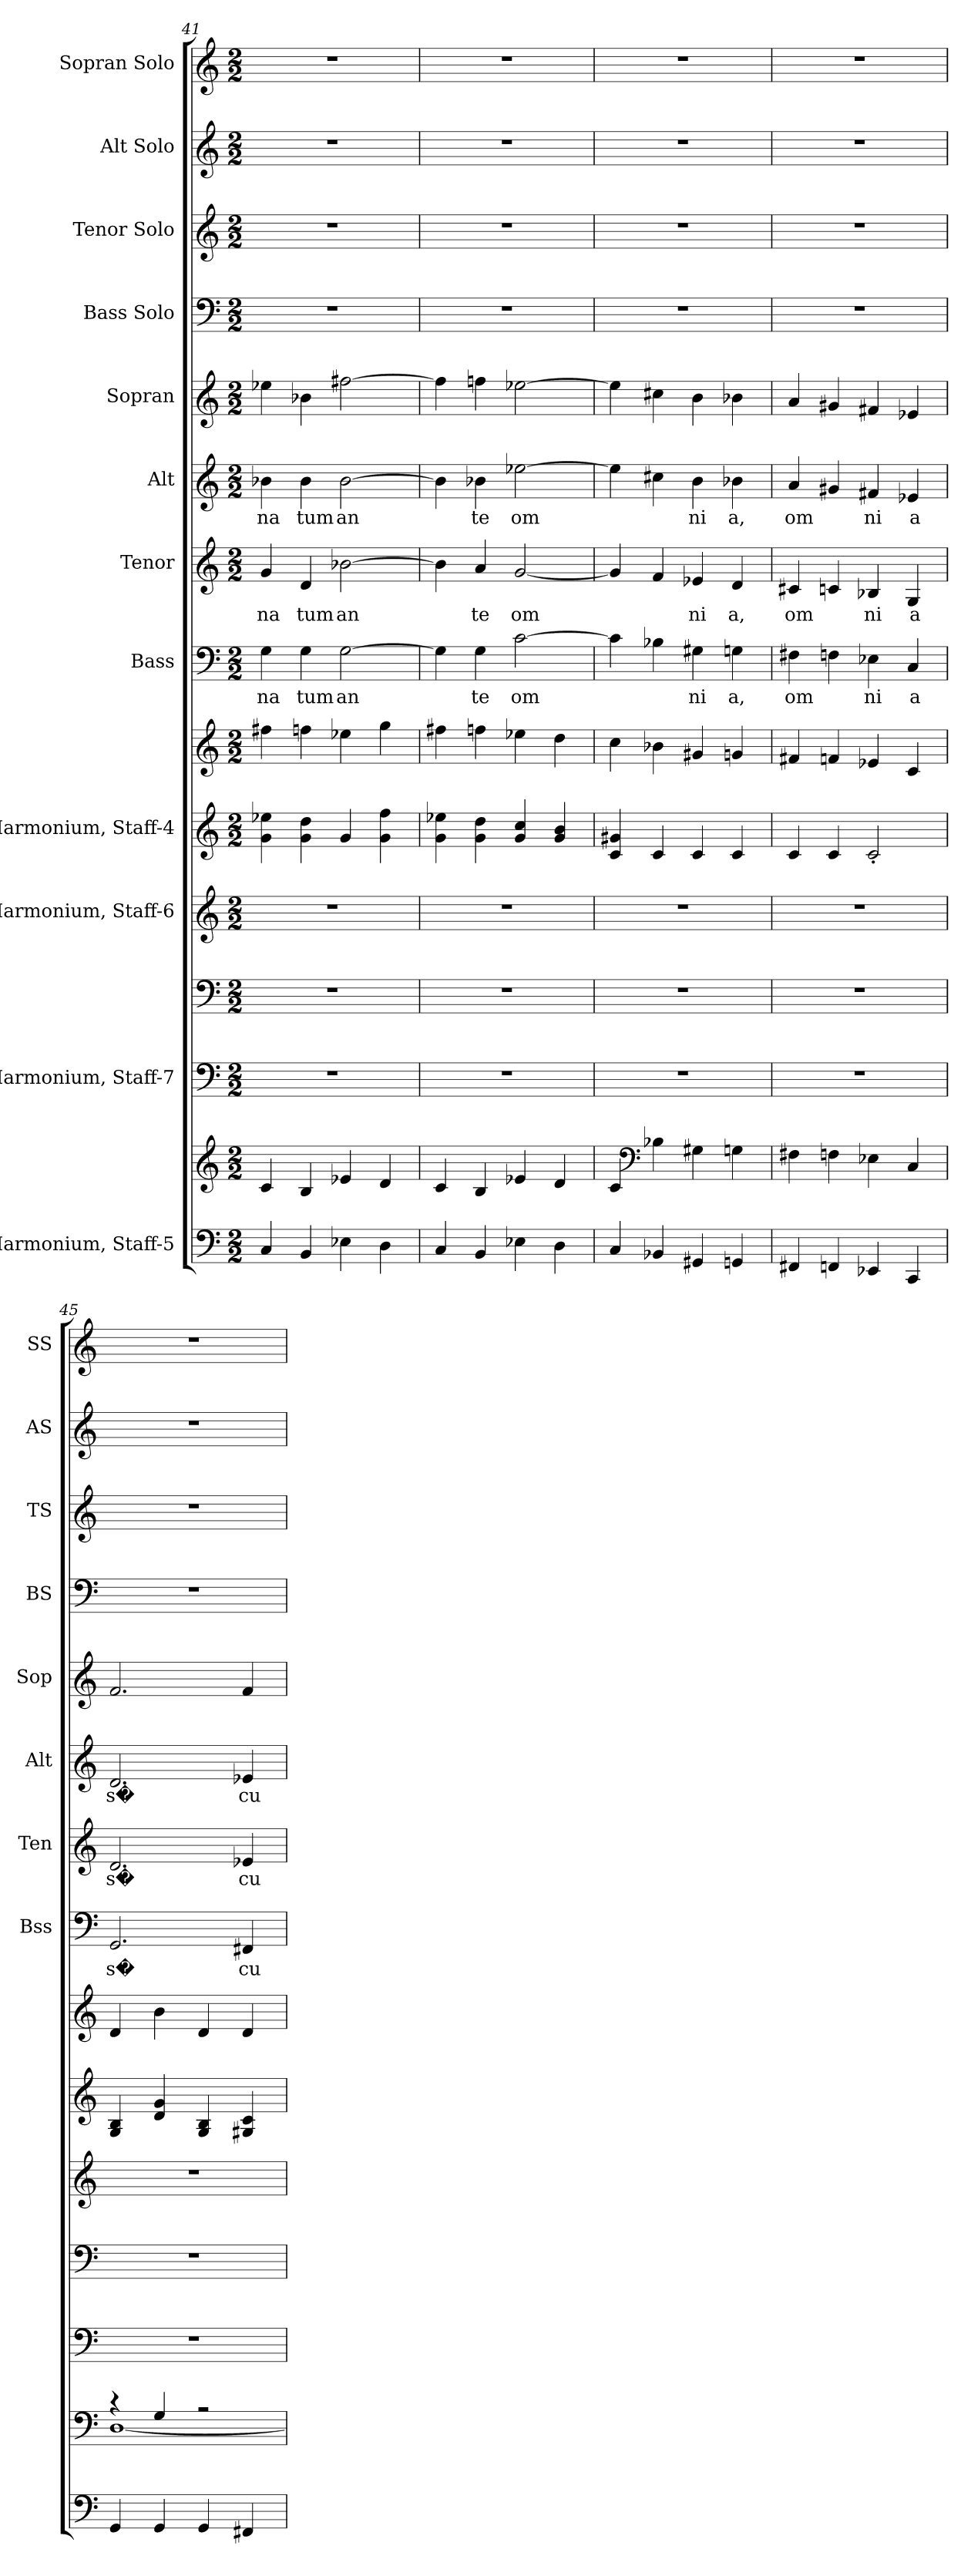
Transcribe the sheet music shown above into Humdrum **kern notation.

**kern	**kern	**kern	**kern	**kern	**kern	**kern	**kern	**text	**kern	**text	**kern	**text	**kern	**kern	**kern	**kern	**kern
*part12	*part12	*part11	*part11	*part10	*part9	*part9	*part8	*part8	*part7	*part7	*part6	*part6	*part5	*part4	*part3	*part2	*part1
*staff15	*staff14	*staff13	*staff12	*staff11	*staff10	*staff9	*staff8	*staff8	*staff7	*staff7	*staff6	*staff6	*staff5	*staff4	*staff3	*staff2	*staff1
*I"Harmonium, Staff-5	*	*I"Harmonium, Staff-7	*	*I"Harmonium, Staff-6	*I"Harmonium, Staff-4	*	*I"Bass	*	*I"Tenor	*	*I"Alt	*	*I"Sopran	*I"Bass Solo	*I"Tenor Solo	*I"Alt Solo	*I"Sopran Solo
*	*	*	*	*	*	*	*I'Bss	*	*I'Ten	*	*I'Alt	*	*I'Sop	*I'BS	*I'TS	*I'AS	*I'SS
*clefF4	*clefG2	*clefF4	*clefF4	*clefG2	*clefG2	*clefG2	*clefF4	*	*clefG2	*	*clefG2	*	*clefG2	*clefF4	*clefG2	*clefG2	*clefG2
*	*	*	*	*	*	*	*	*	*ITrd4c7	*	*ITrd2c3	*	*ITrd2c3	*	*ITrd4c7	*	*ITrd2c3
*k[]	*k[]	*k[]	*k[]	*k[]	*k[]	*k[]	*k[]	*	*k[b-]	*	*k[f#c#g#]	*	*k[f#c#g#]	*k[]	*k[b-]	*k[]	*k[f#c#g#]
*M2/2	*M2/2	*M2/2	*M2/2	*M2/2	*M2/2	*M2/2	*M2/2	*	*M2/2	*	*M2/2	*	*M2/2	*M2/2	*M2/2	*M2/2	*M2/2
=41	=41	=41	=41	=41	=41	=41	=41	=41	=41	=41	=41	=41	=41	=41	=41	=41	=41
4C/	4c/	1r	1r	1r	4g\ 4ee-X\	4ff#X\	4G\	na	4c/	na	4gn\	na	4ccn\	1r	1r	1r	1r
4BB/	4B/	.	.	.	4g\ 4dd\	4ffn\	4G\	tum	4G/	tum	4g\	tum	4gn\	.	.	.	.
4E-X\	4e-X/	.	.	.	4g/	4ee-X\	[2G\	an	[2e-X\	an	[2g\	an	[2dd#X\	.	.	.	.
4D\	4d/	.	.	.	4g\ 4ff\	4gg\	.	.	.	.	.	.	.	.	.	.	.
=42	=42	=42	=42	=42	=42	=42	=42	=42	=42	=42	=42	=42	=42	=42	=42	=42	=42
4C/	4c/	1r	1r	1r	4g\ 4ee-X\	4ff#X\	4G\]	.	4e-\]	.	4g\]	.	4dd#\]	1r	1r	1r	1r
4BB/	4B/	.	.	.	4g\ 4dd\	4ffn\	4G\	te	4d/	te	4gn\	te	4ddn\	.	.	.	.
4E-X\	4e-X/	.	.	.	4g/ 4cc/	4ee-X\	[2c\	om	[2c/	om	[2ccn\	om	[2ccn\	.	.	.	.
4D\	4d/	.	.	.	4g/ 4b/	4dd\	.	.	.	.	.	.	.	.	.	.	.
=43	=43	=43	=43	=43	=43	=43	=43	=43	=43	=43	=43	=43	=43	=43	=43	=43	=43
4C/	4c/	1r	1r	1r	4c/ 4g#X/	4cc\	4c\]	.	4c/]	.	4cc\]	.	4cc\]	1r	1r	1r	1r
*	*clefF4	*	*	*	*	*	*	*	*	*	*	*	*	*	*	*	*
4BB-X/	4B-X\	.	.	.	4c/	4b-X\	4B-X\	.	4B-/	.	4a#X\	.	4a#X\	.	.	.	.
4GG#X/	4G#X\	.	.	.	4c/	4g#X/	4G#X\	ni	4A-X/	ni	4g#\	ni	4g#\	.	.	.	.
4GGn/	4Gn\	.	.	.	4c/	4gn/	4Gn\	a,	4G/	a,	4gn\	a,	4gn\	.	.	.	.
!!LO:PB:g=z
=44	=44	=44	=44	=44	=44	=44	=44	=44	=44	=44	=44	=44	=44	=44	=44	=44	=44
4FF#X/	4F#X\	1r	1r	1r	4c/	4f#X/	4F#X\	om	4F#X/	om	4f#/	om	4f#/	1r	1r	1r	1r
4FFn/	4Fn\	.	.	.	4c/	4fn/	4Fn\	.	4Fn/	.	4e#X/	.	4e#X/	.	.	.	.
4EE-X/	4E-X\	.	.	.	2c'/	4e-X/	4E-X\	ni	4E-X/	ni	4d#X/	ni	4d#X/	.	.	.	.
4CC/	4C/	.	.	.	.	4c/	4C/	a	4C/	a	4cn/	a	4cn/	.	.	.	.
=45	=45	=45	=45	=45	=45	=45	=45	=45	=45	=45	=45	=45	=45	=45	=45	=45	=45
*	*^	*	*	*	*	*	*	*	*	*	*	*	*	*	*	*	*
4GG/	4r	[1D	1r	1r	1r	4G/ 4B/	4d/	2.GG/	s�	2.G/	s�	2.B/	s�	2.d/	1r	1r	1r	1r
4GG/	4G/	.	.	.	.	4d/ 4g/	4b\	.	.	.	.	.	.	.	.	.	.	.
4GG/	2r	.	.	.	.	4G/ 4B/	4d/	.	.	.	.	.	.	.	.	.	.	.
4FF#X/	.	.	.	.	.	4G#X/ 4c/	4d/	4FF#X/	cu	4A-X/	cu	4cn/	cu	4d/	.	.	.	.
*	*v	*v	*	*	*	*	*	*	*	*	*	*	*	*	*	*	*	*
=	=	=	=	=	=	=	=	=	=	=	=	=	=	=	=	=	=
*-	*-	*-	*-	*-	*-	*-	*-	*-	*-	*-	*-	*-	*-	*-	*-	*-	*-
